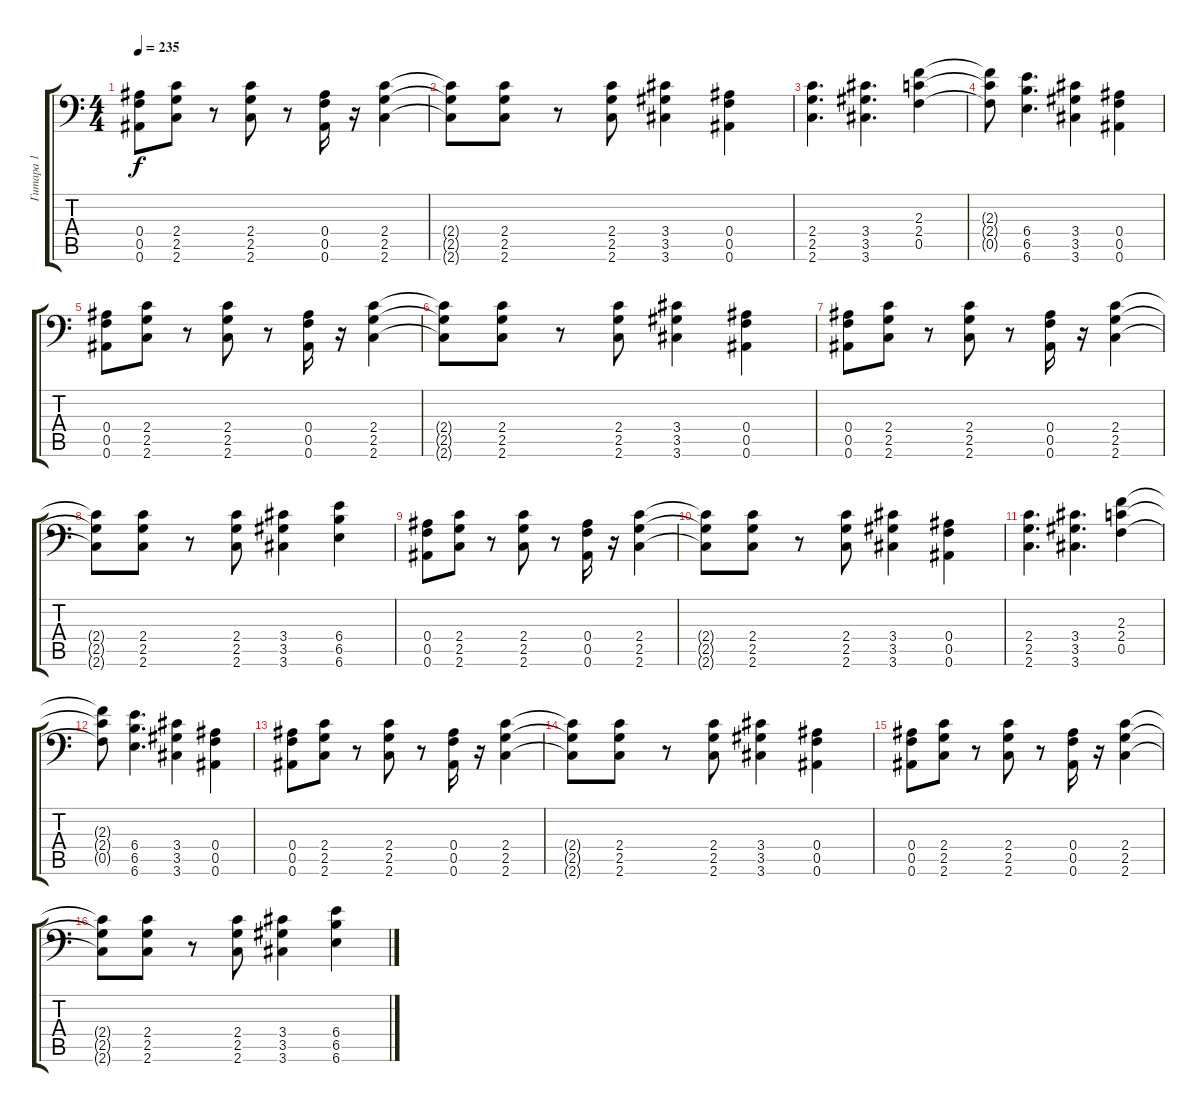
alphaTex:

\track ("Гитара 1" "Гитара 1") {instrument overdrivenguitar}
\staff {score tabs}
\tuning (C4 G3 Eb3 Bb2 F2 Bb1) {hide}
\ts (4 4)
\tempo 235
\clef f4
\ks c
(0.4 0.5 0.6).8{dy f} (2.4 2.5 2.6).8 r.8 (2.4 2.5 2.6).8 r.8 (0.4 0.5 0.6).16 r.16 (2.4 2.5 2.6).4 |
(2.4{t} 2.5{t} 2.6{t}).8 (2.4 2.5 2.6).8 r.8 (2.4 2.5 2.6).8 (3.4 3.5 3.6).4 (0.4 0.5 0.6).4 |
(2.4 2.5 2.6).4{d} (3.4 3.5 3.6).4{d} (2.3 2.4 0.5).4 |
(2.3{t} 2.4{t} 0.5{t}).8 (6.4 6.5 6.6).4{d} (3.4 3.5 3.6).4 (0.4 0.5 0.6).4 |
(0.4 0.5 0.6).8 (2.4 2.5 2.6).8 r.8 (2.4 2.5 2.6).8 r.8 (0.4 0.5 0.6).16 r.16 (2.4 2.5 2.6).4 |
(2.4{t} 2.5{t} 2.6{t}).8 (2.4 2.5 2.6).8 r.8 (2.4 2.5 2.6).8 (3.4 3.5 3.6).4 (0.4 0.5 0.6).4 |
(0.4 0.5 0.6).8 (2.4 2.5 2.6).8 r.8 (2.4 2.5 2.6).8 r.8 (0.4 0.5 0.6).16 r.16 (2.4 2.5 2.6).4 |
(2.4{t} 2.5{t} 2.6{t}).8 (2.4 2.5 2.6).8 r.8 (2.4 2.5 2.6).8 (3.4 3.5 3.6).4 (6.4 6.5 6.6).4 |
(0.4 0.5 0.6).8 (2.4 2.5 2.6).8 r.8 (2.4 2.5 2.6).8 r.8 (0.4 0.5 0.6).16 r.16 (2.4 2.5 2.6).4 |
(2.4{t} 2.5{t} 2.6{t}).8 (2.4 2.5 2.6).8 r.8 (2.4 2.5 2.6).8 (3.4 3.5 3.6).4 (0.4 0.5 0.6).4 |
(2.4 2.5 2.6).4{d} (3.4 3.5 3.6).4{d} (2.3 2.4 0.5).4 |
(2.3{t} 2.4{t} 0.5{t}).8 (6.4 6.5 6.6).4{d} (3.4 3.5 3.6).4 (0.4 0.5 0.6).4 |
(0.4 0.5 0.6).8 (2.4 2.5 2.6).8 r.8 (2.4 2.5 2.6).8 r.8 (0.4 0.5 0.6).16 r.16 (2.4 2.5 2.6).4 |
(2.4{t} 2.5{t} 2.6{t}).8 (2.4 2.5 2.6).8 r.8 (2.4 2.5 2.6).8 (3.4 3.5 3.6).4 (0.4 0.5 0.6).4 |
(0.4 0.5 0.6).8 (2.4 2.5 2.6).8 r.8 (2.4 2.5 2.6).8 r.8 (0.4 0.5 0.6).16 r.16 (2.4 2.5 2.6).4 |
(2.4{t} 2.5{t} 2.6{t}).8 (2.4 2.5 2.6).8 r.8 (2.4 2.5 2.6).8 (3.4 3.5 3.6).4 (6.4 6.5 6.6).4
